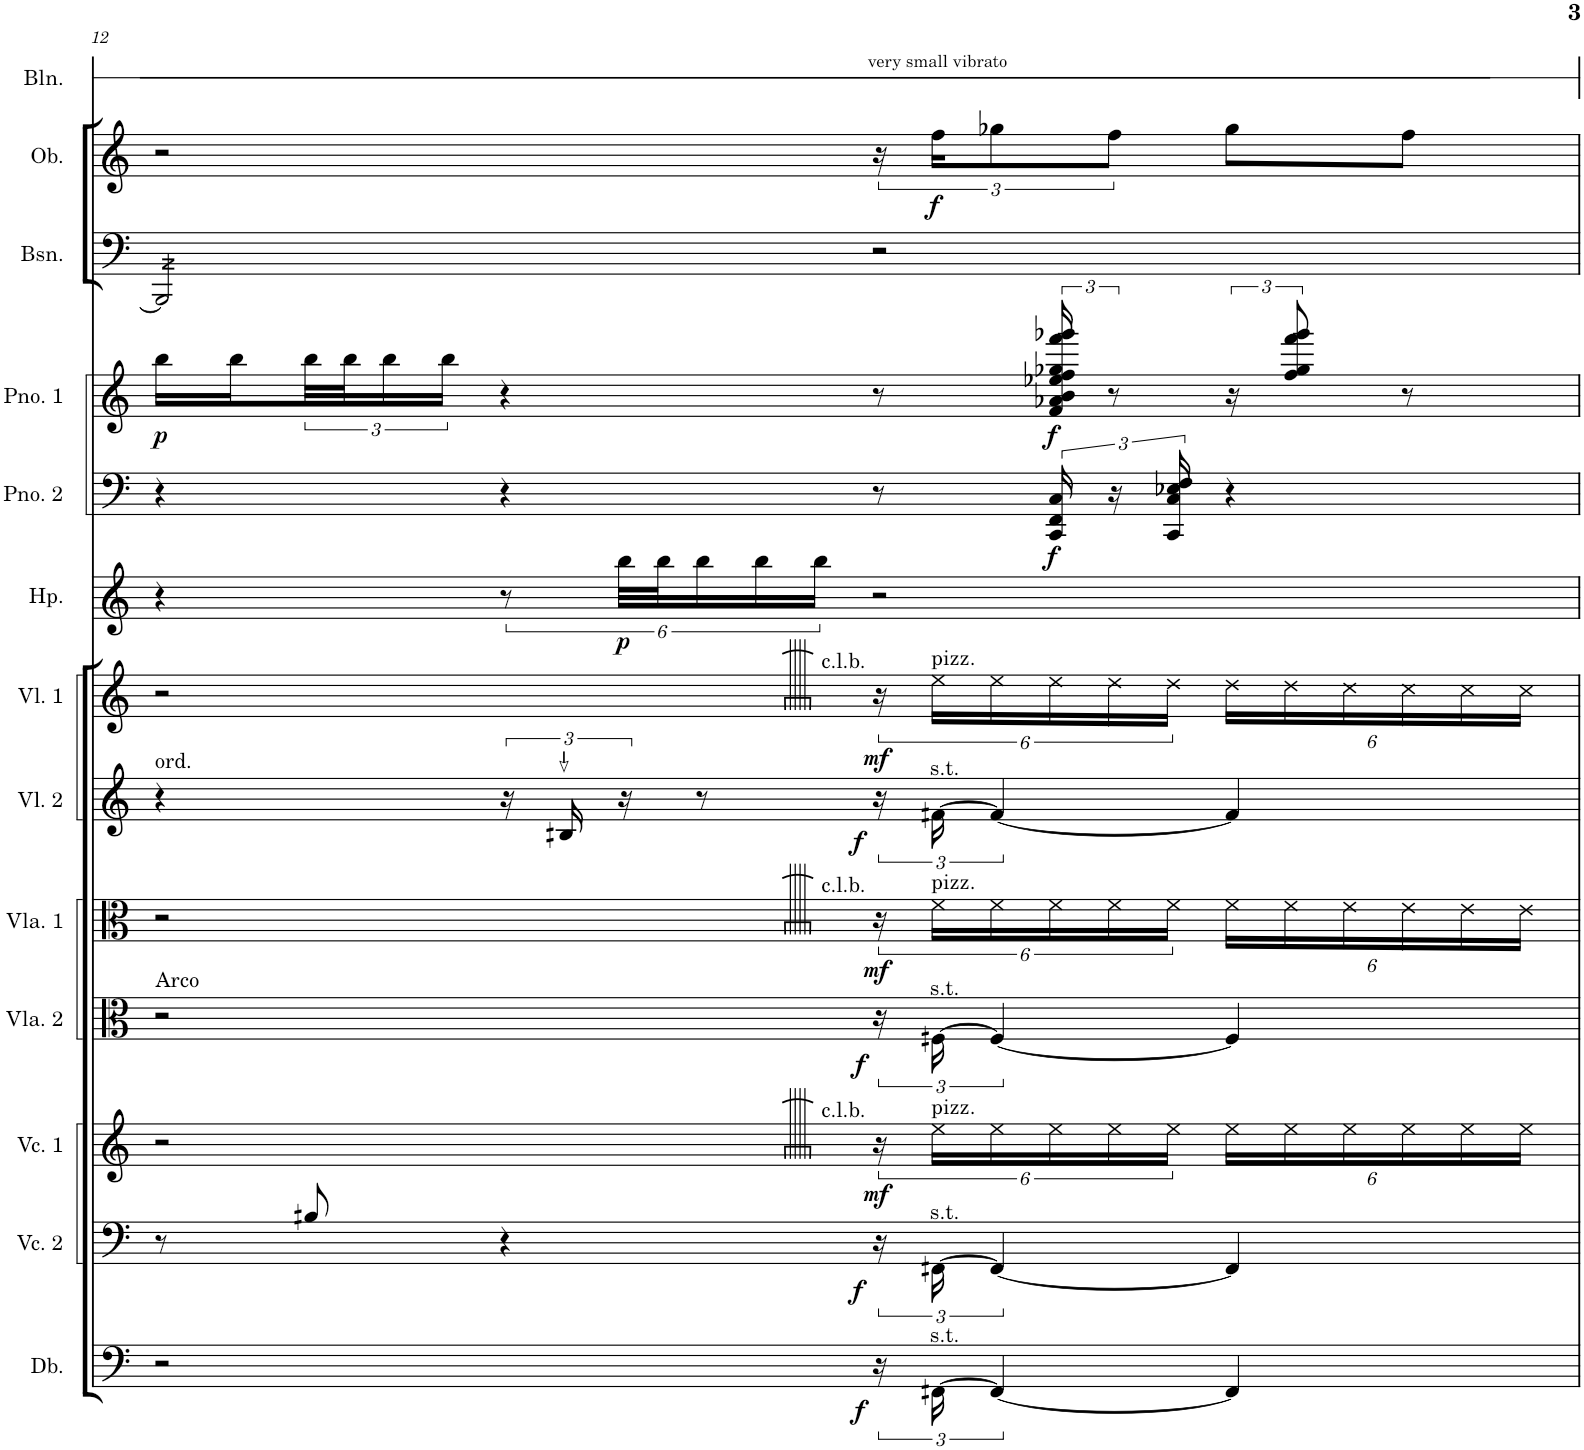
**kern	**dynam	**kern	**dynam	**kern	**dynam	**kern	**dynam	**kern	**dynam	**kern	**dynam	**kern	**dynam	**kern	**dynam	**kern	**kern	**dynam	**kern	**kern	**dynam	**kern	**kern
*part13	*part13	*part12	*part12	*part11	*part11	*part10	*part10	*part9	*part9	*part8	*part8	*part7	*part7	*part6	*part6	*part5	*part5	*part5	*part4	*part3	*part3	*part2	*part1
*staff14	*staff14	*staff13	*staff13	*staff12	*staff12	*staff11	*staff11	*staff10	*staff10	*staff9	*staff9	*staff8	*staff8	*staff7	*staff7	*staff6	*staff5	*staff5/6	*staff4	*staff3	*staff3	*staff2	*staff1
*I"Double Bass	*	*I"Violoncello 2	*	*I"Violoncello 1	*	*I"Viola 2	*	*I"Viola 1	*	*I"Violin 2	*	*I"Violin 1	*	*I"Harp	*	*I"Piano 1	*	*	*I"Bassoon	*I"Oboe	*	*I"Balloon	*I"atmen
*I'Db.	*	*I'Vc. 2	*	*I'Vc. 1	*	*I'Vla. 2	*	*I'Vla. 1	*	*I'Vl. 2	*	*I'Vl. 1	*	*I'Hp.	*	*I'Pno. 1	*	*	*I'Bsn.	*I'Ob.	*	*I'Bln.	*
!!LO:PB:g=z
*clefF4	*	*clefF4	*	*clefG2	*	*clefC3	*	*clefC3	*	*clefG2	*	*clefG2	*	*clefG2	*	*clefF4	*clefG2	*	*clefC3	*clefG2	*	*clefG2	*clefG2
*Trd7c12	*	*	*	*	*	*	*	*	*	*	*	*	*	*	*	*	*	*	*	*	*	*Trd-7c-12	*
*k[]	*	*k[]	*	*k[]	*	*k[]	*	*k[]	*	*k[]	*	*k[]	*	*k[]	*	*k[]	*k[]	*	*k[]	*k[]	*	*k[]	*k[]
*M4/4	*	*M4/4	*	*M4/4	*	*M4/4	*	*M4/4	*	*M4/4	*	*M4/4	*	*M4/4	*	*M4/4	*M4/4	*	*M4/4	*M4/4	*	*M4/4	*M4/4
=12	=12	=12	=12	=12	=12	=12	=12	=12	=12	=12	=12	=12	=12	=12	=12	=12	=12	=12	=12	=12	=12	=12	=12
!	!	!	!	!	!	!	!	!	!	!LO:TX:a:t=ord.	!	!	!	!	!	!	!	!	!	!	!	!	!
!	!	!	!	!	!	!LO:TX:a:t=Arco	!	!	!	!	!	!	!	!	!	!	!	!	!	!	!	!	!
!	!	!	!	!	!	!	!	!	!	!	!	!	!	!	!	!	!	!LO:DY:b	!	!	!	!	!
2r	.	8r	.	2r	.	2r	.	2r	.	4r	.	2r	.	4r	.	4r	16bb\LL	p	2BBB-@4@/]	2r	.	2ff	1r
.	.	.	.	.	.	.	.	.	.	.	.	.	.	.	.	.	16bb\	.	.	.	.	.	.
.	.	8Bn/	.	.	.	.	.	.	.	.	.	.	.	.	.	.	48bb\L	.	.	.	.	.	.
.	.	.	.	.	.	.	.	.	.	.	.	.	.	.	.	.	48bb\J	.	.	.	.	.	.
.	.	.	.	.	.	.	.	.	.	.	.	.	.	.	.	.	24bb\	.	.	.	.	.	.
.	.	.	.	.	.	.	.	.	.	.	.	.	.	.	.	.	24bb\JJ	.	.	.	.	.	.
.	.	4r	.	.	.	.	.	.	.	24r	.	.	.	12r	.	4r	4r	.	.	.	.	.	.
.	.	.	.	.	.	.	.	.	.	24Bn/	.	.	.	.	.	.	.	.	.	.	.	.	.
!	!	!	!	!	!	!	!	!	!	!	!	!	!	!	!LO:DY:b	!	!	!	!	!	!	!	!
.	.	.	.	.	.	.	.	.	.	24r	.	.	.	48bb\LLL	p	.	.	.	.	.	.	.	.
.	.	.	.	.	.	.	.	.	.	.	.	.	.	48bb\J	.	.	.	.	.	.	.	.	.
.	.	.	.	.	.	.	.	.	.	8r	.	.	.	24bb\	.	.	.	.	.	.	.	.	.
.	.	.	.	.	.	.	.	.	.	.	.	.	.	24bb\	.	.	.	.	.	.	.	.	.
.	.	.	.	.	.	.	.	.	.	.	.	.	.	24bb\JJ	.	.	.	.	.	.	.	.	.
!	!	!	!	!	!	!	!	!	!	!	!	!	!	!	!	!	!	!	!	!	!	!LO:TX:a:t=very small vibrato	!
!	!	!	!	!	!	!	!	!	!	!	!	!LO:TX:a:t=c.l.b.	!	!	!	!	!	!	!	!	!	!	!
!	!	!	!	!	!	!	!	!LO:TX:a:t=c.l.b.	!	!	!	!	!	!	!	!	!	!	!	!	!	!	!
!	!	!	!	!LO:TX:a:t=c.l.b.	!	!	!	!	!	!	!	!	!	!	!	!	!	!	!	!	!	!	!
!	!LO:DY:b	!	!LO:DY:b	!	!LO:DY:b	!	!LO:DY:b	!	!LO:DY:b	!	!LO:DY:b	!	!LO:DY:b	!	!	!	!	!	!	!	!	!	!
24r	f	24r	f	24r	mf	24r	f	24r	mf	24r	f	24r	mf	2r	.	8r	8r	.	2r	24r	.	4ff	.
!	!	!	!	!	!	!	!	!	!	!	!	!LO:TX:a:t=pizz.	!	!	!	!	!	!	!	!	!	!	!
!	!	!	!	!	!	!	!	!	!	!LO:TX:a:t=s.t.	!	!	!	!	!	!	!	!	!	!	!	!	!
!	!	!	!	!	!	!	!	!LO:TX:a:t=pizz.	!	!	!	!	!	!	!	!	!	!	!	!	!	!	!
!	!	!	!	!	!	!LO:TX:a:t=s.t.	!	!	!	!	!	!	!	!	!	!	!	!	!	!	!	!	!
!	!	!	!	!LO:TX:a:t=pizz.	!	!	!	!	!	!	!	!	!	!	!	!	!	!	!	!	!	!	!
!	!	!LO:TX:a:t=s.t.	!	!	!	!	!	!	!	!	!	!	!	!	!	!	!	!	!	!	!	!	!
!LO:TX:a:t=s.t.	!	!	!	!	!	!	!	!	!	!	!	!	!	!	!	!	!	!	!	!	!	!	!
!	!	!	!	!	!	!	!	!	!	!	!	!	!	!	!	!	!	!	!	!	!LO:DY:b	!	!
[24FFn\	.	[24FFn\	.	24ee\LL	.	[24Fn\	.	24f\LL	.	[24fn\	.	24ee\LL	.	.	.	.	.	.	.	24ff\KL	f	.	.
6FFn/_	.	6FFn/_	.	24ee\	.	6Fn/_	.	24f\	.	6fn/_	.	24ee\	.	.	.	.	.	.	.	12gg-X\	.	.	.
!	!	!	!	!	!	!	!	!	!	!	!	!	!	!	!	!	!	!LO:DY:b=2	!	!	!	!	!
!	!	!	!	!	!	!	!	!	!	!	!	!	!	!	!	!	!	!LO:DY:n=1:b	!	!	!	!	!
.	.	.	.	24ee\	.	.	.	24f\	.	.	.	24ee\	.	.	.	24CC/ 24FF/ 24C/	24f/ 24a-X/ 24b/ 24ee-X/ 24ff/ 24gg-X/ 24fff/ 24ggg-X/	f f	.	.	.	.	.
.	.	.	.	24ee\	.	.	.	24f\	.	.	.	24ee\	.	.	.	24r	8r	.	.	12ff\J	.	.	.
.	.	.	.	24ee\JJ	.	.	.	24f\JJ	.	.	.	24dd\JJ	.	.	.	24CC/ 24C/ 24E-X/ 24F/	.	.	.	.	.	.	.
*	*	*	*	*Xbrackettup	*	*	*	*Xbrackettup	*	*	*	*Xbrackettup	*	*	*	*	*	*	*	*	*	*	*
4FFn/]	.	4FFn/]	.	24ee\LL	.	4Fn/]	.	24f\LL	.	4fn/]	.	24dd\LL	.	.	.	4r	.	.	.	8gg-\L	.	8ryy	.
.	.	.	.	24ee\	.	.	.	24f\	.	.	.	24dd\	.	.	.	.	12ff/ 12gg-/ 12fff/ 12ggg-/	.	.	.	.	.	.
.	.	.	.	24ee\	.	.	.	24f\	.	.	.	24dd\	.	.	.	.	.	.	.	.	.	.	.
.	.	.	.	24ee\	.	.	.	24f\	.	.	.	24dd\	.	.	.	.	8r	.	.	8ff\J	.	16ryy	.
.	.	.	.	24ee\	.	.	.	24e\	.	.	.	24cc\	.	.	.	.	.	.	.	.	.	.	.
.	.	.	.	.	.	.	.	.	.	.	.	.	.	.	.	.	.	.	.	.	.	16ff	.
.	.	.	.	24ee\JJ	.	.	.	24e\JJ	.	.	.	24cc\JJ	.	.	.	.	.	.	.	.	.	.	.
=-	=-	=-	=-	=-	=-	=-	=-	=-	=-	=-	=-	=-	=-	=-	=-	=-	=-	=-	=-	=-	=-	=-	=-
*-	*-	*-	*-	*-	*-	*-	*-	*-	*-	*-	*-	*-	*-	*-	*-	*-	*-	*-	*-	*-	*-	*-	*-
